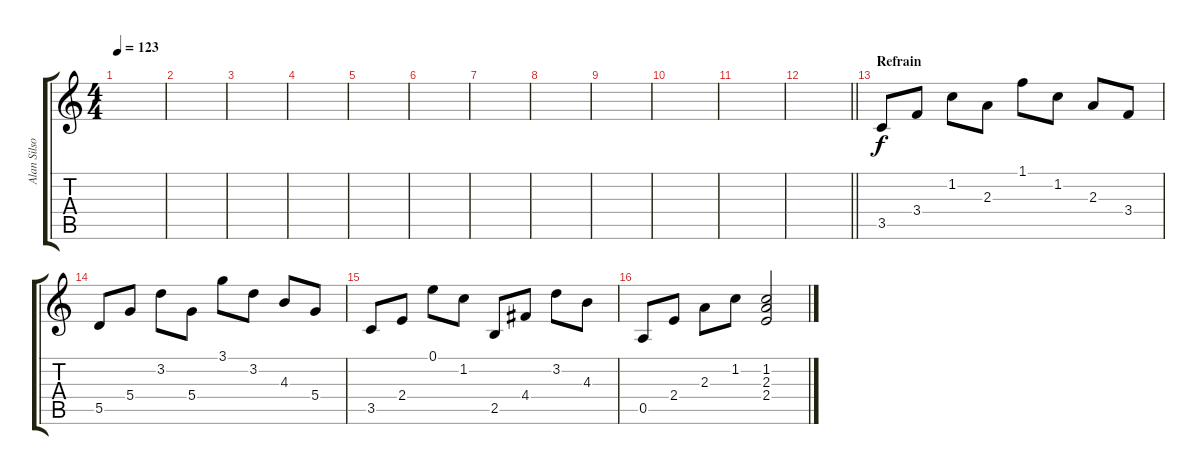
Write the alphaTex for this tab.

\track ("Alan Silson - Rythm Guitar" "Alan Silso") {instrument distortionguitar}
\staff {score tabs}
\tuning (E4 B3 G3 D3 A2 E2) {hide}
\ts (4 4)
\tempo 123
\clef g2
\ks c
|
|
|
|
|
|
|
|
|
|
|
\barLineRight lightlight
|
\section ("" "Refrain")
3.5.8 3.4.8 1.2.8 2.3.8 1.1.8 1.2.8 2.3.8 3.4.8 |
5.5.8 5.4.8 3.2.8 5.4.8 3.1.8 3.2.8 4.3.8 5.4.8 |
3.5.8 2.4.8 0.1.8 1.2.8 2.5.8 4.4.8 3.2.8 4.3.8 |
0.5.8 2.4.8 2.3.8 1.2.8 (1.2 2.3 2.4).2
